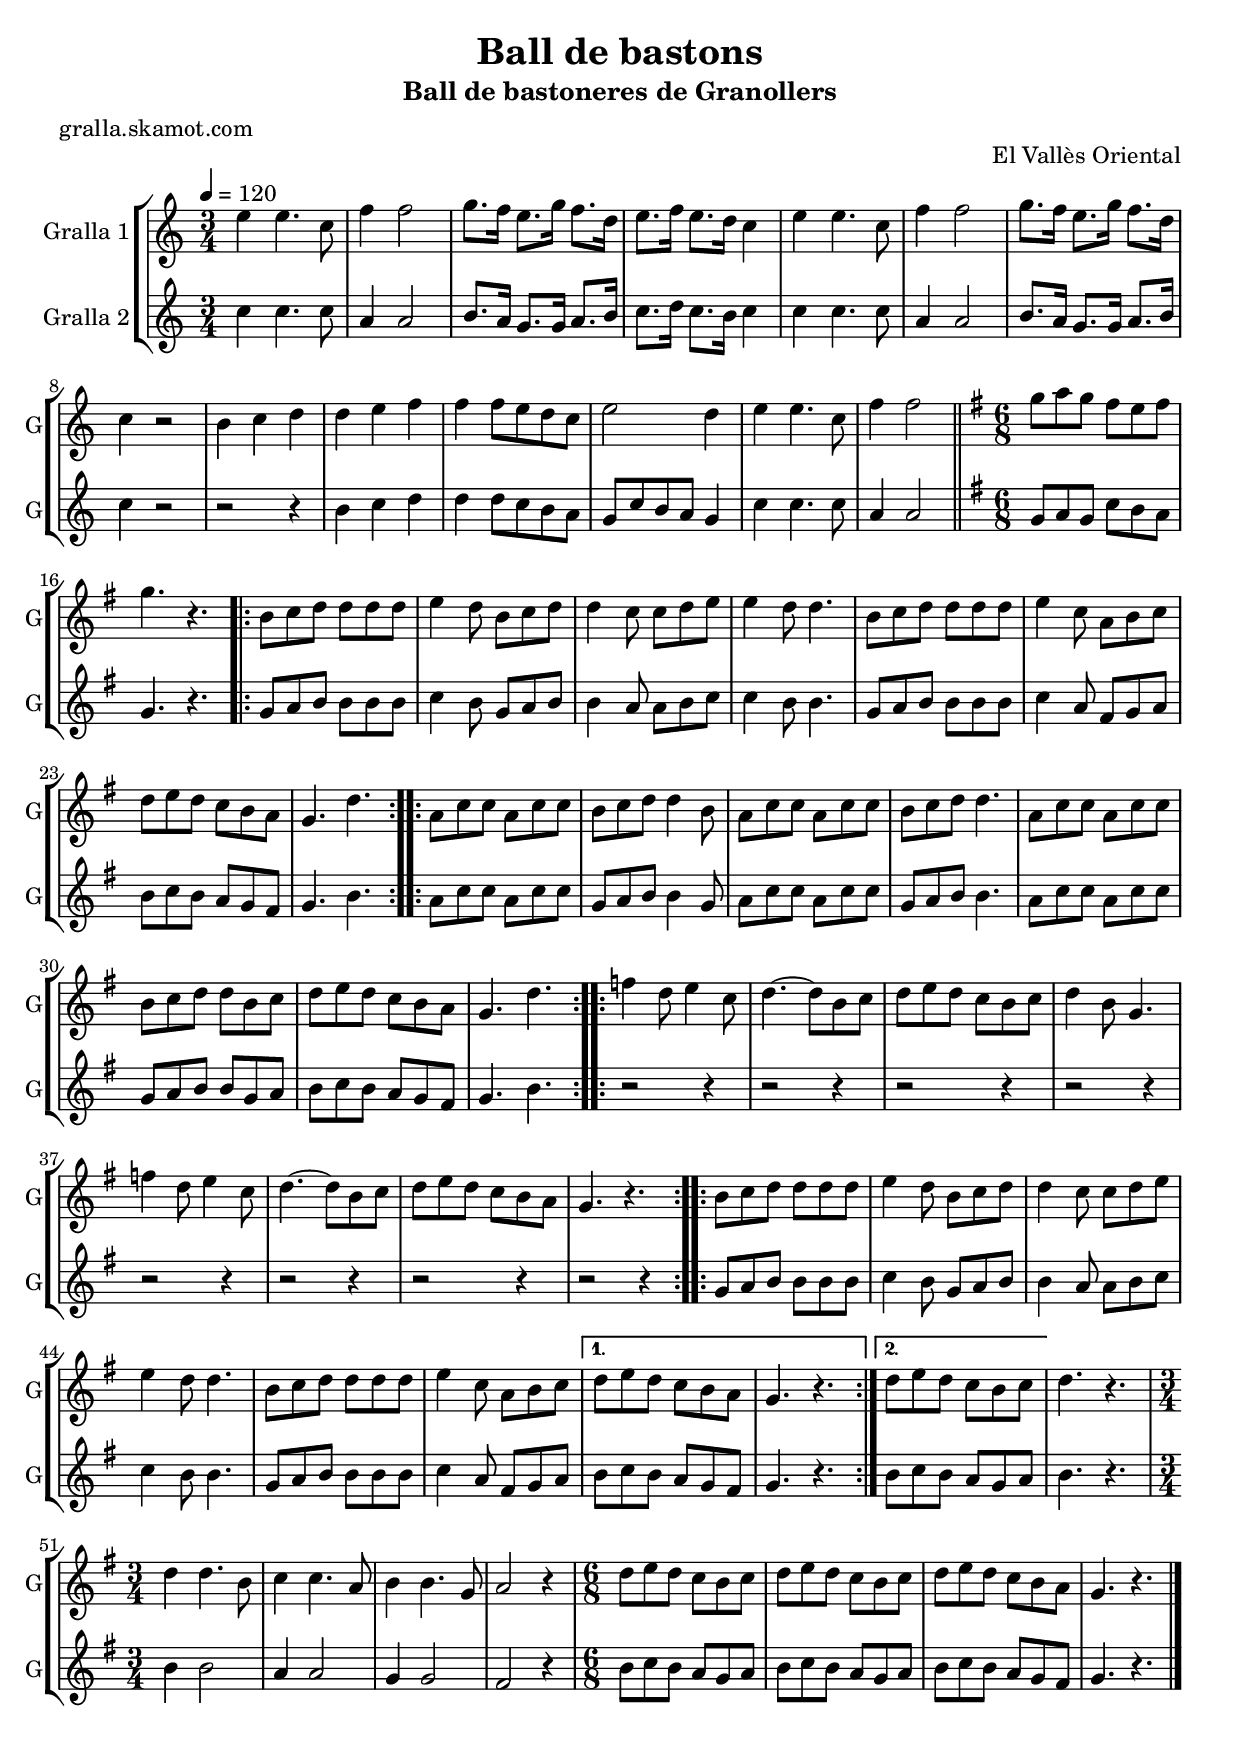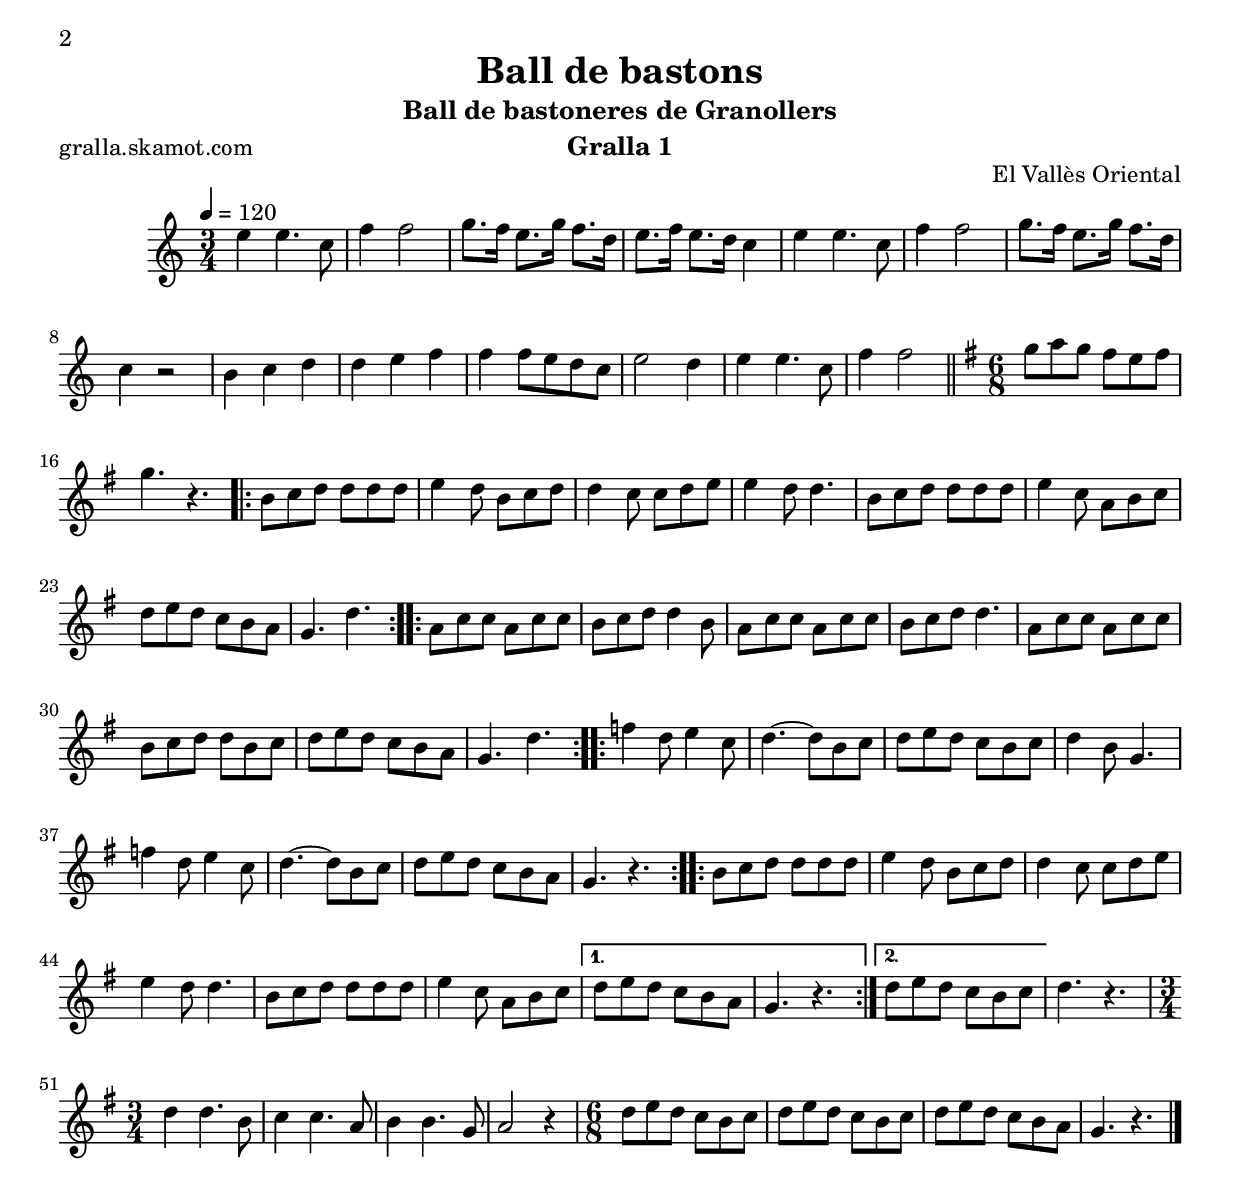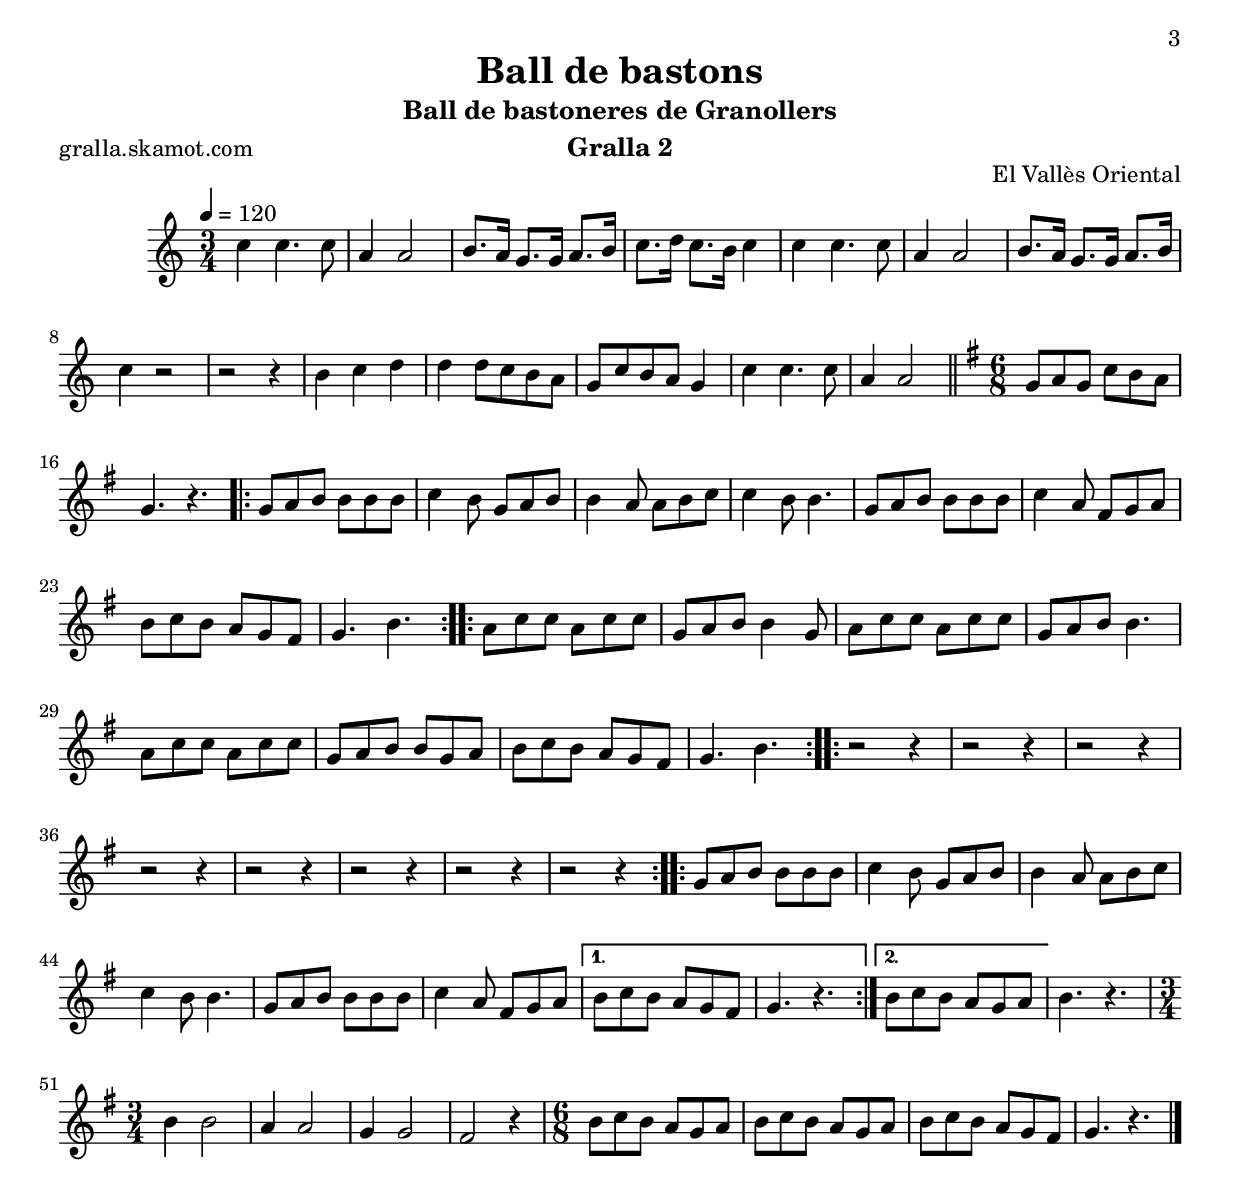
\version "2.16.2"

\header {
  dedication=""
  title="Ball de bastons"
  subtitle="Ball de bastoneres de Granollers"
  subsubtitle=""
  poet="gralla.skamot.com"
  meter=""
  piece=""
  composer=""
  arranger=""
  opus="El Vallès Oriental"
  instrument=""
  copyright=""
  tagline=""
}

liniaroAa =
\relative e''
{
  \tempo 4=120
  \clef treble
  \key c \major
  \time 3/4
  e4 e4. c8  |
  f4 f2  |
  g8. f16 e8. g16 f8. d16  |
  e8. f16 e8. d16 c4  |
  %05
  e4 e4. c8  |
  f4 f2  |
  g8. f16 e8. g16 f8. d16  |
  c4 r2  |
  b4 c d  |
  %10
  d4 e f  |
  f4 f8 e d c  |
  e2 d4  |
  e4 e4. c8  |
  f4 f2  \bar "||"
  %15
  \key g \major   \time 6/8   g8 a g fis e fis  |
  g4. r  |
  \repeat volta 2 { b,8 c d d d d  |
  e4 d8 b c d  |
  d4 c8 c d e  |
  %20
  e4 d8 d4.  |
  b8 c d d d d  |
  e4 c8 a b c  |
  d8 e d c b a  |
  g4. d'  | }
  %25
  \repeat volta 2 { a8 c c a c c  |
  b8 c d d4 b8  |
  a8 c c a c c  |
  b8 c d d4.  |
  a8 c c a c c  |
  %30
  b8 c d d b c  |
  d8 e d c b a  |
  g4. d'  | }
  \repeat volta 2 { f4 d8 e4 c8  |
  d4. ~ d8 b c  |
  %35
  d8 e d c b c  |
  d4 b8 g4.  |
  f'4 d8 e4 c8  |
  d4. ~ d8 b c  |
  d8 e d c b a  |
  %40
  g4. r  | }
  \repeat volta 2 { b8 c d d d d  |
  e4 d8 b c d  |
  d4 c8 c d e  |
  e4 d8 d4.  |
  %45
  b8 c d d d d  |
  e4 c8 a b c }
  \alternative { { d8 e d c b a  |
  g4. r }
  { d'8 e d c b c } }
  %50
  d4. r  |
  \time 3/4   d4 d4. b8  |
  c4 c4. a8  |
  b4 b4. g8  |
  a2 r4  |
  %55
  \time 6/8   d8 e d c b c  |
  d8 e d c b c  |
  d8 e d c b a  |
  g4. r  \bar "|."
}

liniaroAb =
\relative c''
{
  \tempo 4=120
  \clef treble
  \key c \major
  \time 3/4
  c4 c4. c8  |
  a4 a2  |
  b8. a16 g8. g16 a8. b16  |
  c8. d16 c8. b16 c4  |
  %05
  c4 c4. c8  |
  a4 a2  |
  b8. a16 g8. g16 a8. b16  |
  c4 r2  |
  r2 r4  |
  %10
  b4 c d  |
  d4 d8 c b a  |
  g8 c b a g4  |
  c4 c4. c8  |
  a4 a2  \bar "||"
  %15
  \key g \major   \time 6/8   g8 a g c b a  |
  g4. r  |
  \repeat volta 2 { g8 a b b b b  |
  c4 b8 g a b  |
  b4 a8 a b c  |
  %20
  c4 b8 b4.  |
  g8 a b b b b  |
  c4 a8 fis g a  |
  b8 c b a g fis  |
  g4. b  | }
  %25
  \repeat volta 2 { a8 c c a c c  |
  g8 a b b4 g8  |
  a8 c c a c c  |
  g8 a b b4.  |
  a8 c c a c c  |
  %30
  g8 a b b g a  |
  b8 c b a g fis  |
  g4. b  | }
  \repeat volta 2 { r2 r4  |
  r2 r4  |
  %35
  r2 r4  |
  r2 r4  |
  r2 r4  |
  r2 r4  |
  r2 r4  |
  %40
  r2 r4  | }
  \repeat volta 2 { g8 a b b b b  |
  c4 b8 g a b  |
  b4 a8 a b c  |
  c4 b8 b4.  |
  %45
  g8 a b b b b  |
  c4 a8 fis g a }
  \alternative { { b8 c b a g fis  |
  g4. r }
  { b8 c b a g a } }
  %50
  b4. r  |
  \time 3/4   b4 b2  |
  a4 a2  |
  g4 g2  |
  fis2 r4  |
  %55
  \time 6/8   b8 c b a g a  |
  b8 c b a g a  |
  b8 c b a g fis  |
  g4. r  \bar "|."
}

\bookpart {
  \score {
    \new StaffGroup {
      \override Score.RehearsalMark.self-alignment-X = #LEFT
      <<
        \new Staff \with {instrumentName = #"Gralla 1" shortInstrumentName = #"G"} \liniaroAa
        \new Staff \with {instrumentName = #"Gralla 2" shortInstrumentName = #"G"} \liniaroAb
      >>
    }
    \layout {}
  }
  \score { \unfoldRepeats
    \new StaffGroup {
      \override Score.RehearsalMark.self-alignment-X = #LEFT
      <<
        \new Staff \with {instrumentName = #"Gralla 1" shortInstrumentName = #"G"} \liniaroAa
        \new Staff \with {instrumentName = #"Gralla 2" shortInstrumentName = #"G"} \liniaroAb
      >>
    }
    \midi {
      \set Staff.midiInstrument = "oboe"
      \set DrumStaff.midiInstrument = "drums"
    }
  }
}

\bookpart {
  \header {instrument="Gralla 1"}
  \score {
    \new StaffGroup {
      \override Score.RehearsalMark.self-alignment-X = #LEFT
      <<
        \new Staff \liniaroAa
      >>
    }
    \layout {}
  }
  \score { \unfoldRepeats
    \new StaffGroup {
      \override Score.RehearsalMark.self-alignment-X = #LEFT
      <<
        \new Staff \liniaroAa
      >>
    }
    \midi {
      \set Staff.midiInstrument = "oboe"
      \set DrumStaff.midiInstrument = "drums"
    }
  }
}

\bookpart {
  \header {instrument="Gralla 2"}
  \score {
    \new StaffGroup {
      \override Score.RehearsalMark.self-alignment-X = #LEFT
      <<
        \new Staff \liniaroAb
      >>
    }
    \layout {}
  }
  \score { \unfoldRepeats
    \new StaffGroup {
      \override Score.RehearsalMark.self-alignment-X = #LEFT
      <<
        \new Staff \liniaroAb
      >>
    }
    \midi {
      \set Staff.midiInstrument = "oboe"
      \set DrumStaff.midiInstrument = "drums"
    }
  }
}

